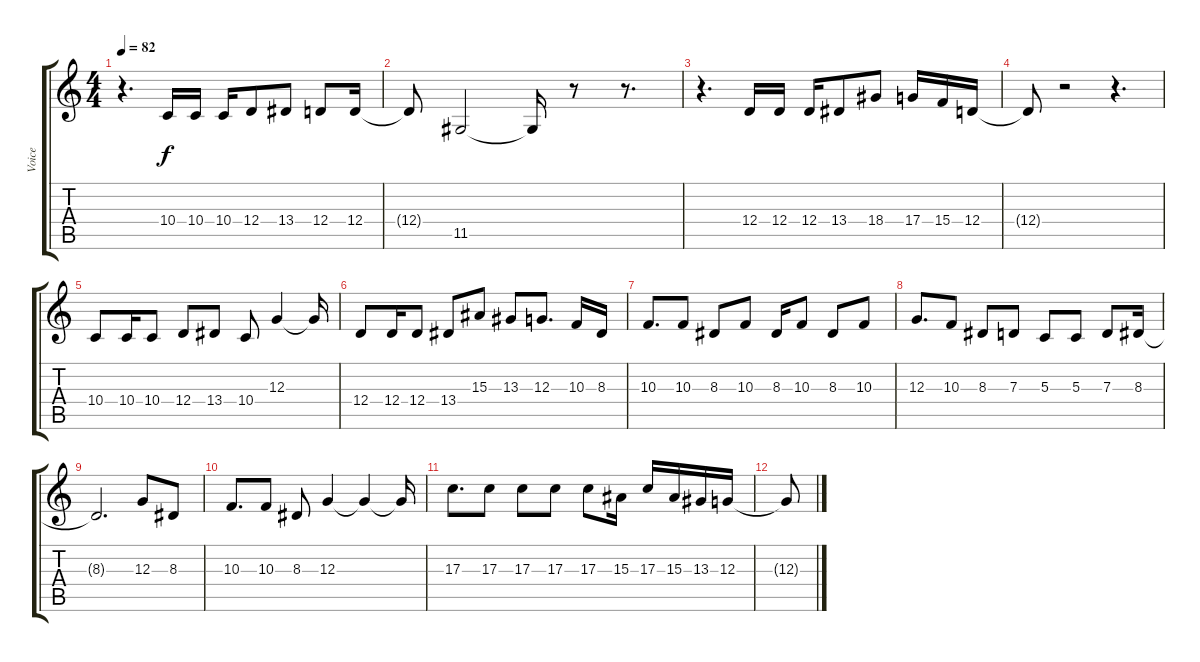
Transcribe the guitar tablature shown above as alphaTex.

\track ("Voice" "Voice") {instrument bassoon}
\staff {score tabs}
\tuning (E4 B3 G3 D3 A2 E2) {hide}
\ts (4 4)
\tempo 82
\clef g2
\ks c
r.4{d dy f} 10.4.16 10.4.16 10.4.16 12.4.8 13.4.8 12.4.8 12.4.16 |
12.4{t}.8 11.5.2 11.5{t}.16 r.8 r.8{d} |
r.4{d} 12.4.16 12.4.16 12.4.16 13.4.8 18.4.8 17.4.16 15.4.16 12.4.16 |
12.4{t}.8 r.2 r.4{d} |
10.4.8 10.4.16 10.4.8 12.4.8 13.4.8 10.4.8 12.3.4 12.3{t}.16 |
12.4.8 12.4.16 12.4.8 13.4.8 15.3.8 13.3.8 12.3.8{d} 10.3.16 8.3.16 |
10.3.8{d} 10.3.8 8.3.8 10.3.8 8.3.16 10.3.8 8.3.8 10.3.8 |
12.3.8{d} 10.3.8 8.3.8 7.3.8 5.3.8 5.3.8 7.3.8 8.3.16 |
8.3{t}.2{d} 12.3.8 8.3.8 |
10.3.8{d} 10.3.8 8.3.8 12.3.4 12.3{t}.4 12.3{t}.16 |
17.3.8{d} 17.3.8 17.3.8 17.3.8 17.3.8 15.3.16 17.3.16 15.3.16 13.3.16 12.3.16 |
12.3{t}.8
